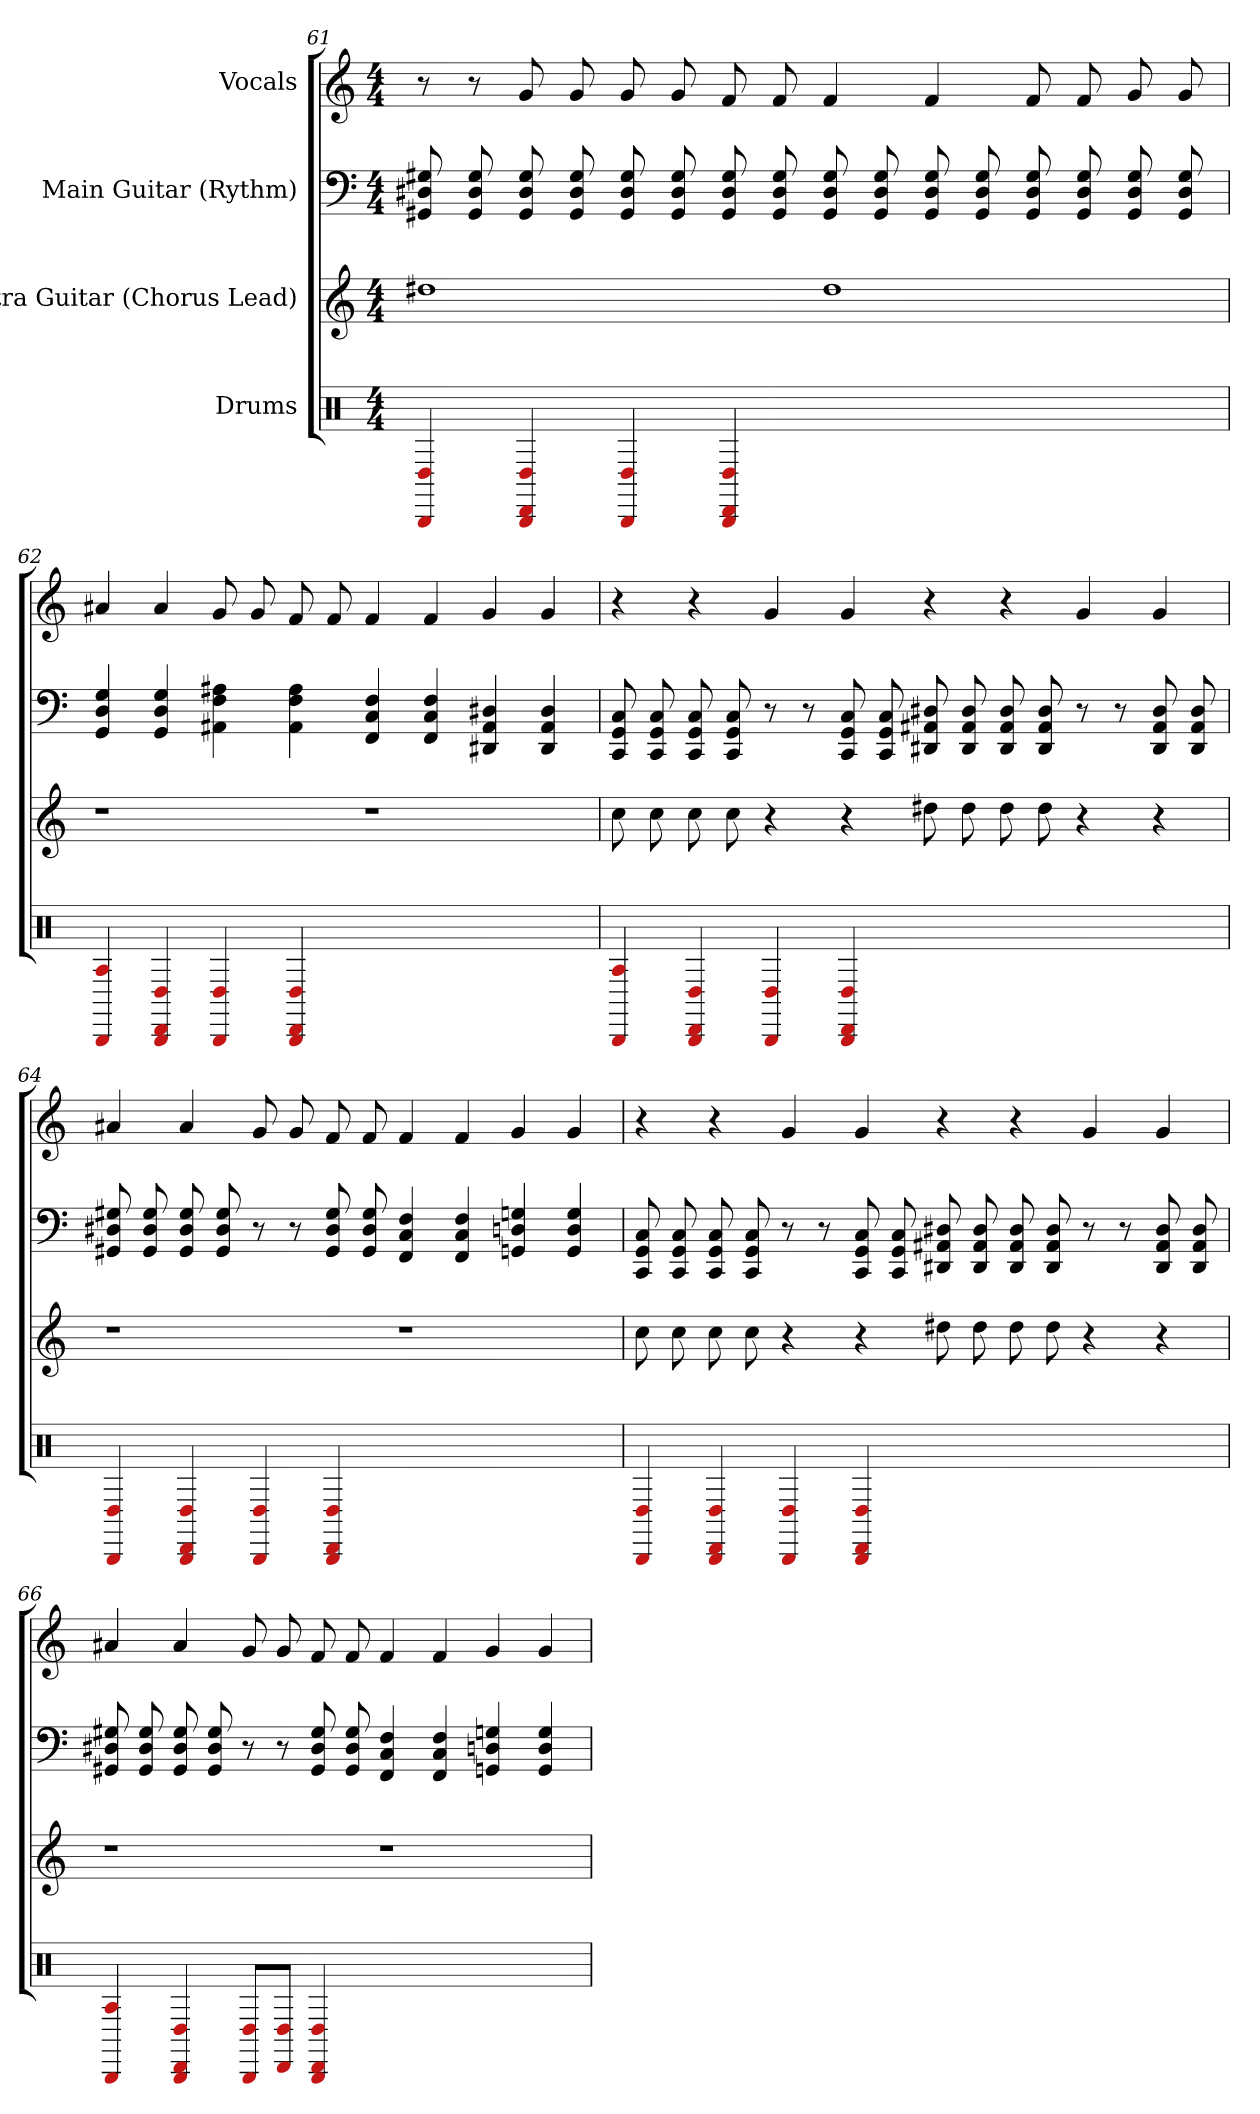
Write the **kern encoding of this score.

**kern	**kern	**kern	**kern
*part4	*part3	*part2	*part1
*staff4	*staff3	*staff2	*staff1
*I"Drums	*I"Extra Guitar (Chorus Lead)	*I"Main Guitar (Rythm)	*I"Vocals
*clefX	*	*	*
*k[]	*k[]	*k[]	*k[]
*M4/4	*M4/4	*M4/4	*M4/4
=61	=61	=61	=61
4D# 4BBB	1dd#	8G# 8D# 8GG#	8r
.	.	8G# 8D# 8GG#	8r
4D# 4BBB 4DD	.	8G# 8D# 8GG#	8g
.	.	8G# 8D# 8GG#	8g
4D# 4BBB	.	8G# 8D# 8GG#	8g
.	.	8G# 8D# 8GG#	8g
4D# 4BBB 4DD	.	8G# 8D# 8GG#	8f
.	.	8G# 8D# 8GG#	8f
1ryy	1dd#	8G# 8D# 8GG#	4f
.	.	8G# 8D# 8GG#	.
.	.	8G# 8D# 8GG#	4f
.	.	8G# 8D# 8GG#	.
.	.	8G# 8D# 8GG#	8f
.	.	8G# 8D# 8GG#	8f
.	.	8G# 8D# 8GG#	8g
.	.	8G# 8D# 8GG#	8g
=62	=62	=62	=62
4A 4BBB	1r	4G 4D 4GG	4a#
4D# 4BBB 4DD	.	4G 4D 4GG	4a#
4D# 4BBB	.	4A# 4F 4AA#	8g
.	.	.	8g
4D# 4BBB 4DD	.	4A# 4F 4AA#	8f
.	.	.	8f
1ryy	1r	4F 4C 4FF	4f
.	.	4F 4C 4FF	4f
.	.	4D# 4AA# 4DD#	4g
.	.	4D# 4AA# 4DD#	4g
=63	=63	=63	=63
4A 4BBB	8cc	8C 8GG 8CC	4r
.	8cc	8C 8GG 8CC	.
4D# 4BBB 4DD	8cc	8C 8GG 8CC	4r
.	8cc	8C 8GG 8CC	.
4D# 4BBB	4r	8r	4g
.	.	8r	.
4D# 4BBB 4DD	4r	8C 8GG 8CC	4g
.	.	8C 8GG 8CC	.
1ryy	8dd#	8D# 8AA# 8DD#	4r
.	8dd#	8D# 8AA# 8DD#	.
.	8dd#	8D# 8AA# 8DD#	4r
.	8dd#	8D# 8AA# 8DD#	.
.	4r	8r	4g
.	.	8r	.
.	4r	8D# 8AA# 8DD#	4g
.	.	8D# 8AA# 8DD#	.
=64	=64	=64	=64
4D# 4BBB	1r	8G# 8D# 8GG#	4a#
.	.	8G# 8D# 8GG#	.
4D# 4BBB 4DD	.	8G# 8D# 8GG#	4a#
.	.	8G# 8D# 8GG#	.
4D# 4BBB	.	8r	8g
.	.	8r	8g
4D# 4BBB 4DD	.	8G# 8D# 8GG#	8f
.	.	8G# 8D# 8GG#	8f
1ryy	1r	4F 4C 4FF	4f
.	.	4F 4C 4FF	4f
.	.	4G 4D 4GG	4g
.	.	4G 4D 4GG	4g
=65	=65	=65	=65
4D# 4BBB	8cc	8C 8GG 8CC	4r
.	8cc	8C 8GG 8CC	.
4D# 4BBB 4DD	8cc	8C 8GG 8CC	4r
.	8cc	8C 8GG 8CC	.
4D# 4BBB	4r	8r	4g
.	.	8r	.
4D# 4BBB 4DD	4r	8C 8GG 8CC	4g
.	.	8C 8GG 8CC	.
1ryy	8dd#	8D# 8AA# 8DD#	4r
.	8dd#	8D# 8AA# 8DD#	.
.	8dd#	8D# 8AA# 8DD#	4r
.	8dd#	8D# 8AA# 8DD#	.
.	4r	8r	4g
.	.	8r	.
.	4r	8D# 8AA# 8DD#	4g
.	.	8D# 8AA# 8DD#	.
=66	=66	=66	=66
4A 4BBB	1r	8G# 8D# 8GG#	4a#
.	.	8G# 8D# 8GG#	.
4D# 4BBB 4DD	.	8G# 8D# 8GG#	4a#
.	.	8G# 8D# 8GG#	.
8D#/ 8BBB/L	.	8r	8g
8D#/ 8DD/J	.	8r	8g
4D# 4BBB 4DD	.	8G# 8D# 8GG#	8f
.	.	8G# 8D# 8GG#	8f
1ryy	1r	4F 4C 4FF	4f
.	.	4F 4C 4FF	4f
.	.	4G 4D 4GG	4g
.	.	4G 4D 4GG	4g
=	=	=	=
*-	*-	*-	*-
